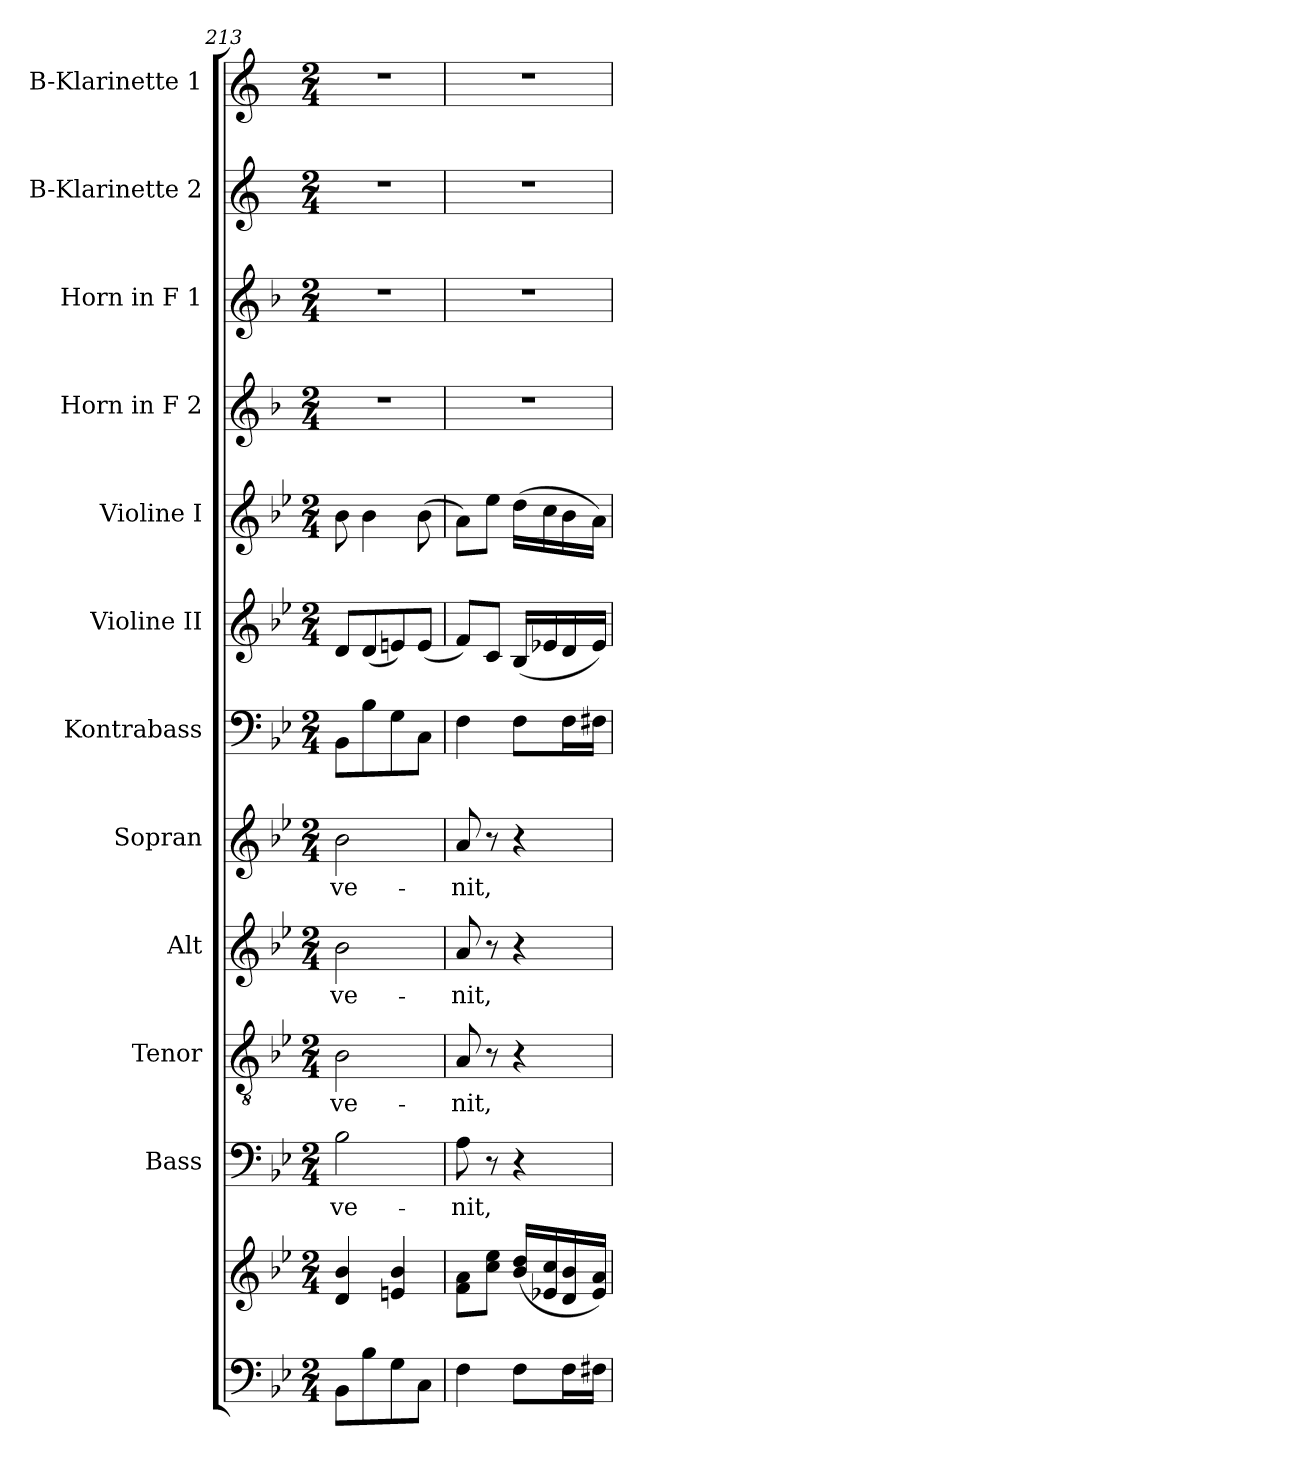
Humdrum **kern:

**kern	**kern	**kern	**text	**kern	**text	**kern	**text	**kern	**text	**kern	**kern	**kern	**kern	**kern	**kern	**kern
*part12	*part12	*part11	*part11	*part10	*part10	*part9	*part9	*part8	*part8	*part7	*part6	*part5	*part4	*part3	*part2	*part1
*staff13	*staff12	*staff11	*staff11	*staff10	*staff10	*staff9	*staff9	*staff8	*staff8	*staff7	*staff6	*staff5	*staff4	*staff3	*staff2	*staff1
*	*	*I"Bass	*	*I"Tenor	*	*I"Alt	*	*I"Sopran	*	*I"Kontrabass	*I"Violine II	*I"Violine I	*I"Horn in F 2	*I"Horn in F 1	*I"B-Klarinette 2	*I"B-Klarinette 1
*	*	*I'B.	*	*I'T.	*	*I'A.	*	*I'S.	*	*I'Kb.	*I'Vl. II	*I'Vl. I	*	*	*I'B Kl. 2	*I'B Kl. 1
*clefF4	*clefG2	*clefF4	*	*clefGv2	*	*clefG2	*	*clefG2	*	*clefF4	*clefG2	*clefG2	*clefG2	*clefG2	*clefG2	*clefG2
*	*	*	*	*	*	*	*	*	*	*ITrd7c12	*	*	*ITrd4c7	*ITrd4c7	*ITrd1c2	*ITrd1c2
*k[b-e-]	*k[b-e-]	*k[b-e-]	*	*k[b-e-]	*	*k[b-e-]	*	*k[b-e-]	*	*k[b-e-]	*k[b-e-]	*k[b-e-]	*k[b-e-]	*k[b-e-]	*k[b-e-]	*k[b-e-]
*B-:	*B-:	*B-:	*	*B-:	*	*B-:	*	*B-:	*	*B-:	*B-:	*B-:	*B-:	*B-:	*B-:	*B-:
*M2/4	*M2/4	*M2/4	*	*M2/4	*	*M2/4	*	*M2/4	*	*M2/4	*M2/4	*M2/4	*M2/4	*M2/4	*M2/4	*M2/4
=213	=213	=213	=213	=213	=213	=213	=213	=213	=213	=213	=213	=213	=213	=213	=213	=213
!	!	!	!LO:LY:b	!	!LO:LY:b	!	!LO:LY:b	!	!LO:LY:b	!	!	!	!	!	!	!
8BB-\L	4d/ 4b-/	2B-\	ve-	2B-\	ve-	2b-\	ve-	2b-\	ve-	8BBB-\L	8d/L	8b-\	2r	2r	2r	2r
8B-\	.	.	.	.	.	.	.	.	.	8BB-\	(<8d/	4b-\	.	.	.	.
8G\	4en/ 4b-/	.	.	.	.	.	.	.	.	8GG\	8en/)	.	.	.	.	.
8C\J	.	.	.	.	.	.	.	.	.	8CC\J	(<8e/J	(>8b-\	.	.	.	.
=214	=214	=214	=214	=214	=214	=214	=214	=214	=214	=214	=214	=214	=214	=214	=214	=214
!	!	!	!LO:LY:b	!	!LO:LY:b	!	!LO:LY:b	!	!LO:LY:b	!	!	!	!	!	!	!
4F\	8f\ 8a\L	8A\	-nit,	8A/	-nit,	8a/	-nit,	8a/	-nit,	4FF\	8f/L)	8a\L)	2r	2r	2r	2r
.	8cc\ 8ee-\J	8r	.	8r	.	8r	.	8r	.	.	8c/J	8ee-\J	.	.	.	.
8F\L	(<16b-/ 16dd/LL	4r	.	4r	.	4r	.	4r	.	8FF\L	(<16B-/LL	(>16dd\LL	.	.	.	.
.	16e-X/ 16cc/	.	.	.	.	.	.	.	.	.	16e-X/	16cc\	.	.	.	.
16F\L	16d/ 16b-/	.	.	.	.	.	.	.	.	16FF\L	16d/	16b-\	.	.	.	.
16F#X\JJ	16e-/ 16a/JJ)	.	.	.	.	.	.	.	.	16FF#X\JJ	16e-/JJ)	16a\JJ)	.	.	.	.
=	=	=	=	=	=	=	=	=	=	=	=	=	=	=	=	=
*-	*-	*-	*-	*-	*-	*-	*-	*-	*-	*-	*-	*-	*-	*-	*-	*-
